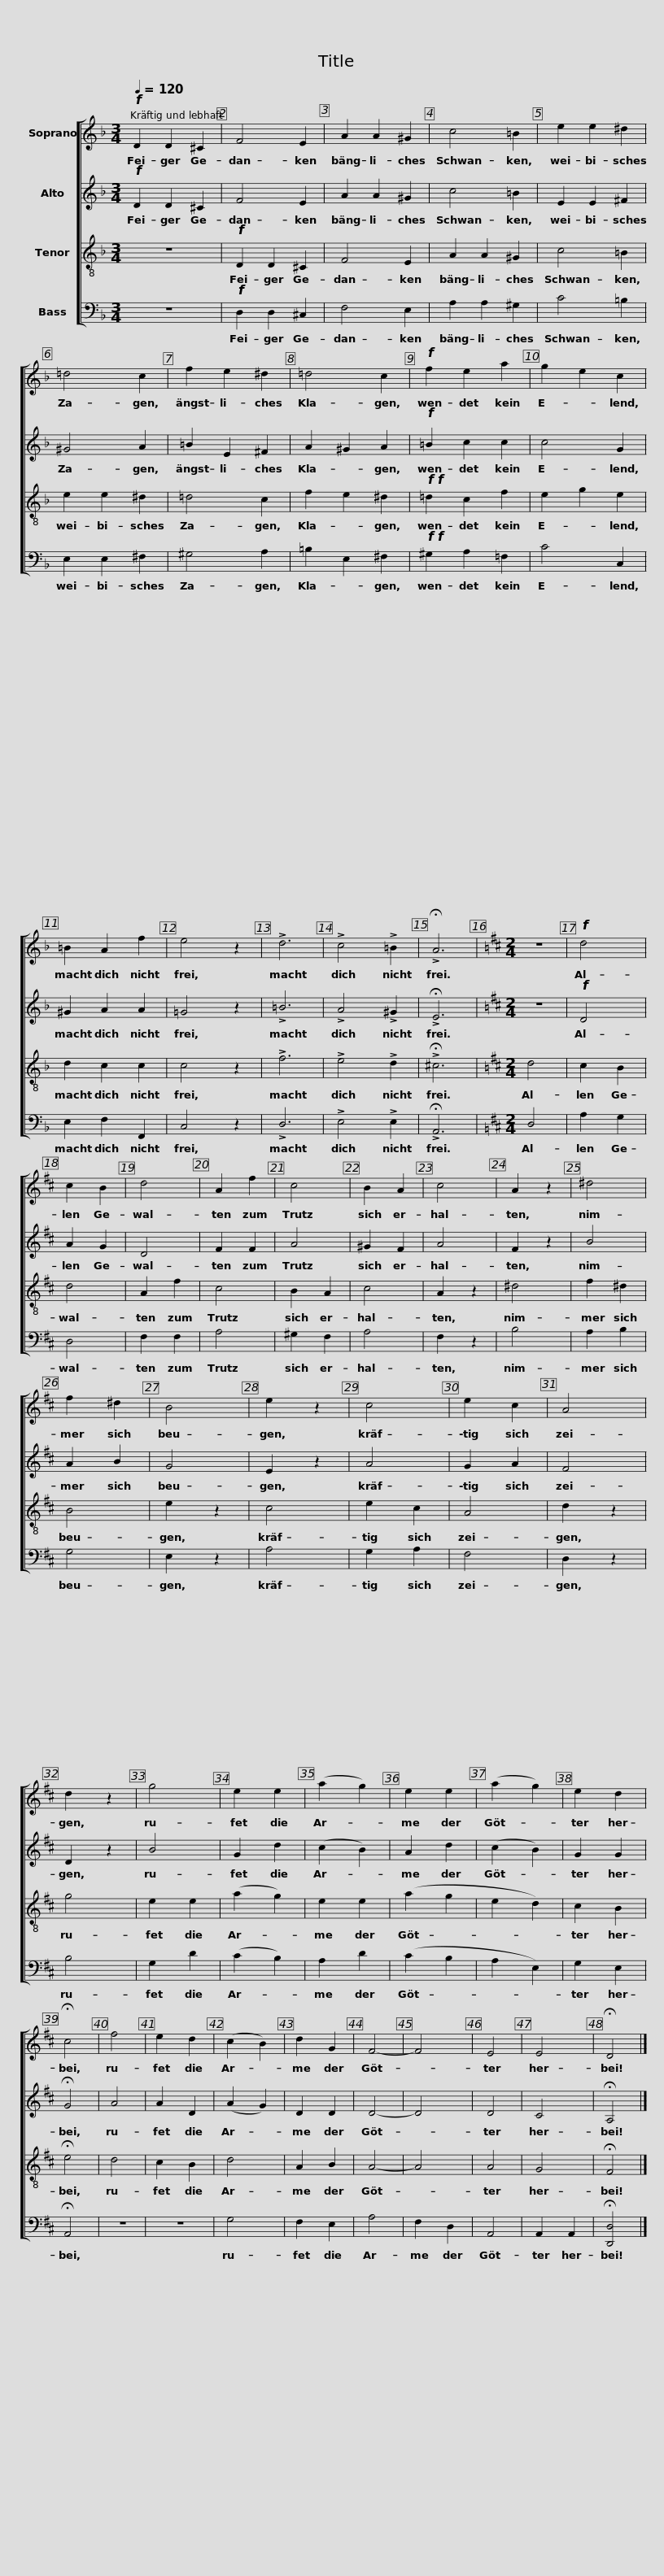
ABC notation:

X:1
%%score [ 1 2 3 4 ]
L:1/8
Q:1/4=120
M:3/4
I:linebreak $
K:F
V:1 treble
V:2 treble
V:3 treble-8
V:4 bass
V:1
!f! D2 D2 ^C2 | F4 E2 | A2 A2 ^G2 | c4 =B2 | e2 e2 ^d2 | %5
 =d4 c2 |$ f2 e2 ^d2 | =d4 c2 |!f! f2 e2 a2 | g2 e2 c2 | %10
 =B2 A2 f2 | e4 z2 | !>!d6 | !>!c4 !>!=B2 |$ !>!!fermata!A6 | %15
[K:D][M:2/4] z4 |!f! d4 | c2 B2 | d4 | A2 f2 | %20
 c4 | B2 A2 | c4 | A2 z2 | ^d4 |$ %25
 f2 ^d2 | B4 | e2 z2 | c4 | e2 c2 | %30
 A4 | d2 z2 | g4 | e2 e2 | (a2 g2) | %35
 e2 e2 |$ (a2 g2) | e2 d2 | !fermata!c4 | f4 | %40
 e2 d2 | (c2 B2) | d2 G2 | F4- | F4 | %45
 E4 | E4 | !fermata!D4 |] %48
V:2
!f! D2 D2 ^C2 | F4 E2 | A2 A2 ^G2 | c4 =B2 | E2 E2 ^F2 | %5
 ^G4 A2 |$ =B2 E2 ^F2 | A2 ^G2 A2 |!f! =B2 c2 c2 | c4 G2 | %10
 ^G2 A2 A2 | =G4 z2 | !>!=B6 | !>!A4 !>!^G2 |$ !>!!fermata!E6 | %15
[K:D][M:2/4] z4 |!f! D4 | A2 G2 | D4 | F2 F2 | %20
 A4 | ^G2 F2 | A4 | F2 z2 | B4 |$ %25
 A2 B2 | G4 | E2 z2 | A4 | G2 A2 | %30
 F4 | D2 z2 | B4 | G2 d2 | (c2 B2) | %35
 A2 d2 |$ (c2 B2) | G2 G2 | !fermata!G4 | A4 | %40
 A2 D2 | (A2 G2) | D2 D2 | D4- | D4 | %45
 D4 | C4 | !fermata!A,4 |] %48
V:3
 z6 |!f! D2 D2 ^C2 | F4 E2 | A2 A2 ^G2 | c4 =B2 | %5
 e2 e2 ^d2 |$ =d4 c2 | f2 e2 ^d2 |!f!!f! =d2 c2 f2 | e2 g2 e2 | %10
 d2 c2 c2 | c4 z2 | !>!f6 | !>!e4 !>!d2 |$ !>!!fermata!^c6 | %15
[K:D][M:2/4] d4 | c2 B2 | d4 | A2 f2 | c4 | %20
 B2 A2 | c4 | A2 z2 | ^d4 | f2 ^d2 |$ %25
 B4 | e2 z2 | c4 | e2 c2 | A4 | %30
 d2 z2 | g4 | e2 e2 | (a2 g2) | e2 e2 | %35
 (a2 g2 |$ e2 d2) | c2 B2 | !fermata!e4 | d4 | %40
 c2 B2 | d4 | A2 B2 | A4- | A4 | %45
 A4 | G4 | !fermata!F4 |] %48
V:4
 z6 |!f! D,2 D,2 ^C,2 | F,4 E,2 | A,2 A,2 ^G,2 | C4 =B,2 | %5
 E,2 E,2 ^F,2 |$ ^G,4 A,2 | =B,2 E,2 ^F,2 |!f!!f! ^G,2 A,2 =F,2 | C4 C,2 | %10
 E,2 F,2 F,,2 | C,4 z2 | !>!D,6 | !>!E,4 !>!E,2 |$ !>!!fermata!A,,6 | %15
[K:D][M:2/4] D,4 | A,2 G,2 | D,4 | F,2 F,2 | A,4 | %20
 ^G,2 F,2 | A,4 | F,2 z2 | B,4 | A,2 B,2 |$ %25
 G,4 | E,2 z2 | A,4 | G,2 A,2 | F,4 | %30
 D,2 z2 | B,4 | G,2 D2 | (C2 B,2) | A,2 D2 | %35
 (C2 B,2 |$ A,2 E,2) | G,2 E,2 | !fermata!A,,4 | z4 | %40
 z4 | G,4 | F,2 E,2 | A,4 | F,2 D,2 | %45
 A,,4 | A,,2 A,,2 | !fermata![D,,D,]4 |] %48
